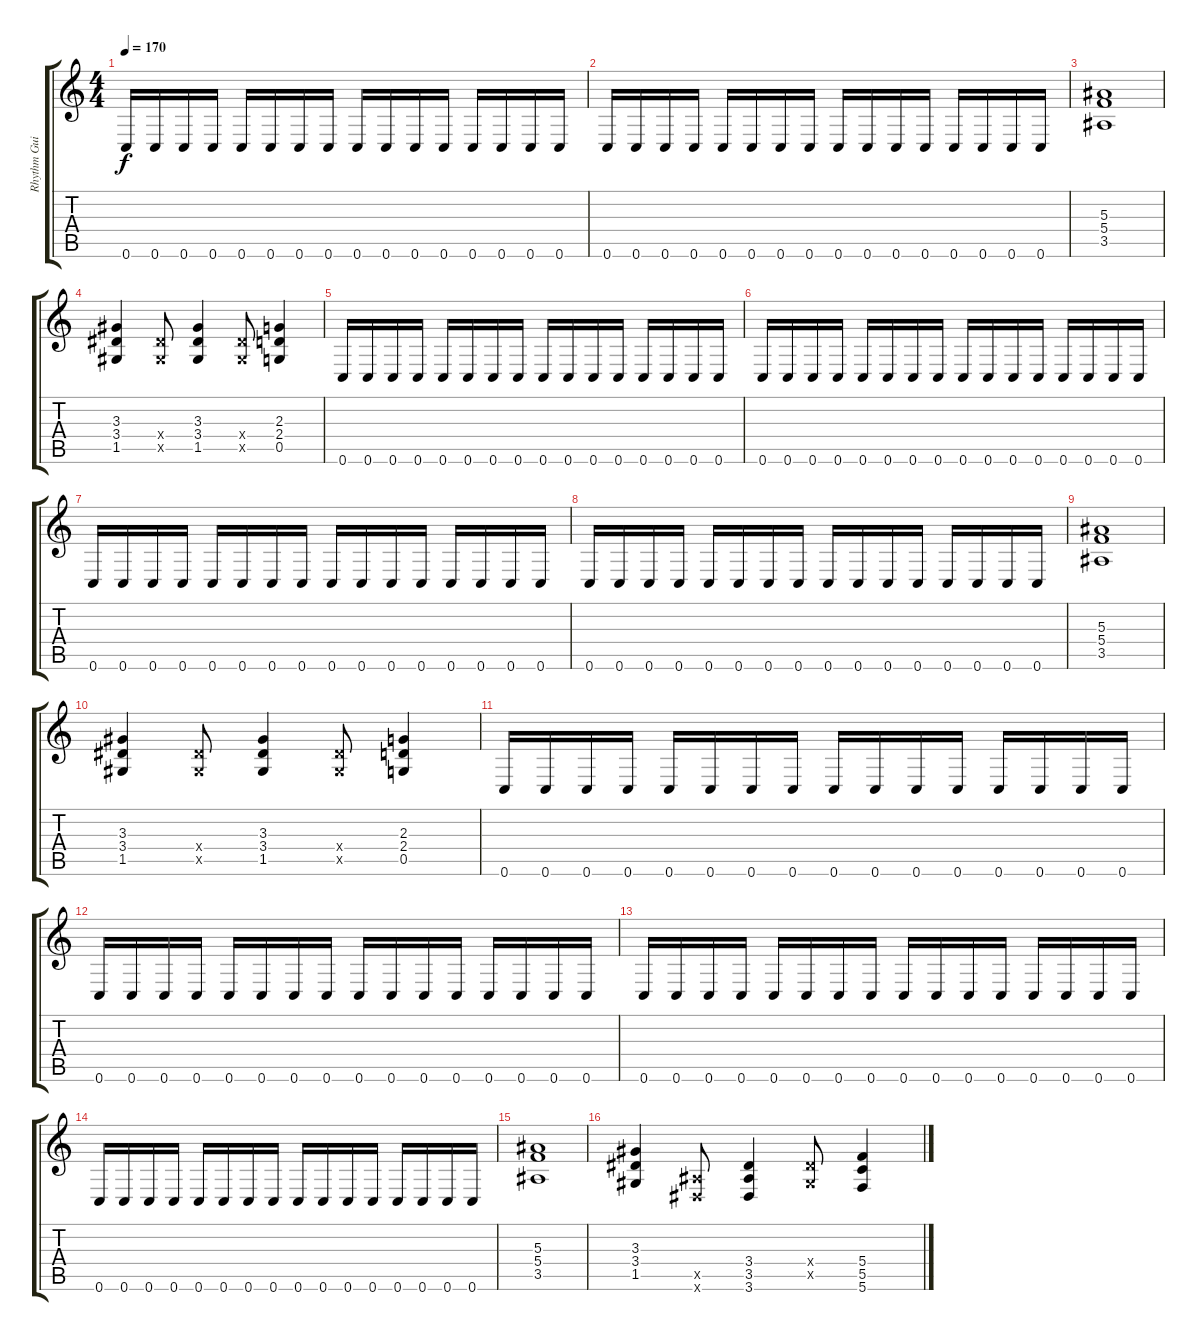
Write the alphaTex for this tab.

\track ("Rhythm Guitar" "Rhythm Gui") {instrument distortionguitar}
\staff {score tabs}
\tuning (D4 A3 F3 C3 G2 C2) {hide}
\ts (4 4)
\tempo 170
\clef g2
\ks c
0.6.16{dy f} 0.6.16 0.6.16 0.6.16 0.6.16 0.6.16 0.6.16 0.6.16 0.6.16 0.6.16 0.6.16 0.6.16 0.6.16 0.6.16 0.6.16 0.6.16 |
0.6.16 0.6.16 0.6.16 0.6.16 0.6.16 0.6.16 0.6.16 0.6.16 0.6.16 0.6.16 0.6.16 0.6.16 0.6.16 0.6.16 0.6.16 0.6.16 |
(5.3 5.4 3.5).1 |
(3.3 3.4 1.5).4 (3.4{x} 1.5{x}).8 (3.3 3.4 1.5).4 (3.4{x} 1.5{x}).8 (2.3 2.4 0.5).4 |
0.6.16 0.6.16 0.6.16 0.6.16 0.6.16 0.6.16 0.6.16 0.6.16 0.6.16 0.6.16 0.6.16 0.6.16 0.6.16 0.6.16 0.6.16 0.6.16 |
0.6.16 0.6.16 0.6.16 0.6.16 0.6.16 0.6.16 0.6.16 0.6.16 0.6.16 0.6.16 0.6.16 0.6.16 0.6.16 0.6.16 0.6.16 0.6.16 |
0.6.16 0.6.16 0.6.16 0.6.16 0.6.16 0.6.16 0.6.16 0.6.16 0.6.16 0.6.16 0.6.16 0.6.16 0.6.16 0.6.16 0.6.16 0.6.16 |
0.6.16 0.6.16 0.6.16 0.6.16 0.6.16 0.6.16 0.6.16 0.6.16 0.6.16 0.6.16 0.6.16 0.6.16 0.6.16 0.6.16 0.6.16 0.6.16 |
(5.3 5.4 3.5).1 |
(3.3 3.4 1.5).4 (3.4{x} 1.5{x}).8 (3.3 3.4 1.5).4 (3.4{x} 1.5{x}).8 (2.3 2.4 0.5).4 |
0.6.16 0.6.16 0.6.16 0.6.16 0.6.16 0.6.16 0.6.16 0.6.16 0.6.16 0.6.16 0.6.16 0.6.16 0.6.16 0.6.16 0.6.16 0.6.16 |
0.6.16 0.6.16 0.6.16 0.6.16 0.6.16 0.6.16 0.6.16 0.6.16 0.6.16 0.6.16 0.6.16 0.6.16 0.6.16 0.6.16 0.6.16 0.6.16 |
0.6.16 0.6.16 0.6.16 0.6.16 0.6.16 0.6.16 0.6.16 0.6.16 0.6.16 0.6.16 0.6.16 0.6.16 0.6.16 0.6.16 0.6.16 0.6.16 |
0.6.16 0.6.16 0.6.16 0.6.16 0.6.16 0.6.16 0.6.16 0.6.16 0.6.16 0.6.16 0.6.16 0.6.16 0.6.16 0.6.16 0.6.16 0.6.16 |
(5.3 5.4 3.5).1 |
(3.3 3.4 1.5).4 (3.5{x} 3.6{x}).8 (3.4 3.5 3.6).4 (3.4{x} 1.5{x}).8 (5.4 5.5 5.6).4
